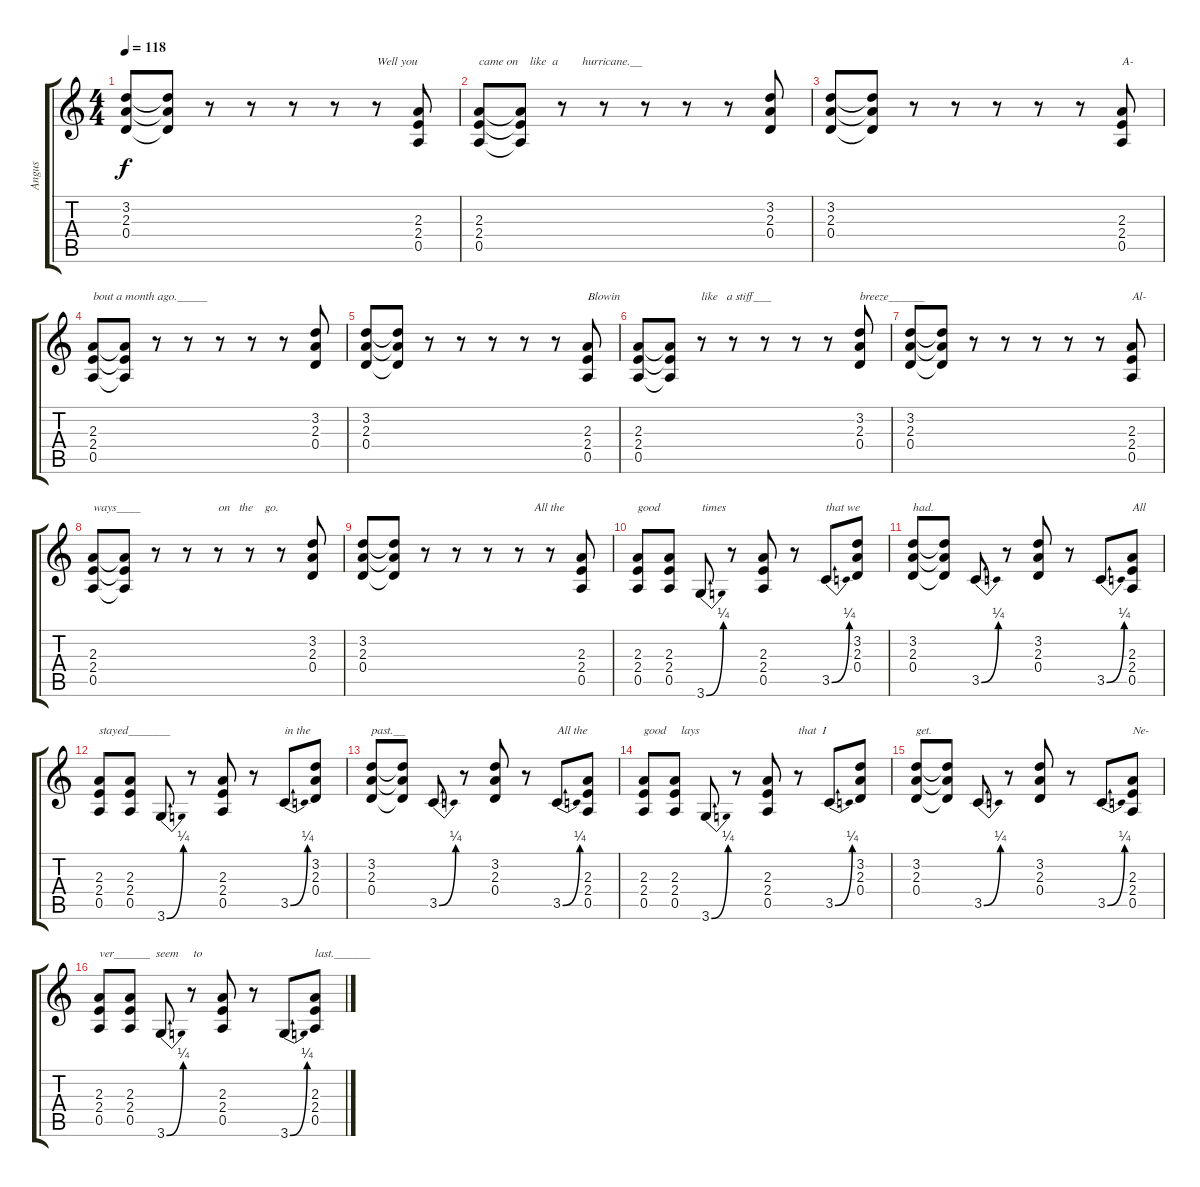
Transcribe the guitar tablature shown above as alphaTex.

\track ("Angus" "Angus") {instrument overdrivenguitar}
\staff {score tabs}
\tuning (E4 B3 G3 D3 A2 E2) {hide}
\ts (4 4)
\tempo 118
\clef g2
\ks c
(3.2 2.3 0.4).8{dy f} (3.2{t} 2.3{t} 0.4{t}).8 r.8 r.8 r.8 r.8 r.8{txt "Well you"} (2.3 2.4 0.5).8 |
(2.3 2.4 0.5).8{txt "came on    like  a        hurricane.__"} (2.3{t} 2.4{t} 0.5{t}).8 r.8 r.8 r.8 r.8 r.8 (3.2 2.3 0.4).8 |
(3.2 2.3 0.4).8 (3.2{t} 2.3{t} 0.4{t}).8 r.8 r.8 r.8 r.8 r.8 (2.3 2.4 0.5).8{txt "A-"} |
(2.3 2.4 0.5).8{txt "bout a month ago._____"} (2.3{t} 2.4{t} 0.5{t}).8 r.8 r.8 r.8 r.8 r.8 (3.2 2.3 0.4).8 |
(3.2 2.3 0.4).8 (3.2{t} 2.3{t} 0.4{t}).8 r.8 r.8 r.8 r.8 r.8 (2.3 2.4 0.5).8{txt "Blowin"} |
(2.3 2.4 0.5).8 (2.3{t} 2.4{t} 0.5{t}).8 r.8{txt "like   a stiff___"} r.8 r.8 r.8 r.8 (3.2 2.3 0.4).8{txt "breeze______"} |
(3.2 2.3 0.4).8 (3.2{t} 2.3{t} 0.4{t}).8 r.8 r.8 r.8 r.8 r.8 (2.3 2.4 0.5).8{txt "Al-"} |
(2.3 2.4 0.5).8{txt "ways____"} (2.3{t} 2.4{t} 0.5{t}).8 r.8 r.8 r.8{txt "on   the    go."} r.8 r.8 (3.2 2.3 0.4).8 |
(3.2 2.3 0.4).8 (3.2{t} 2.3{t} 0.4{t}).8 r.8 r.8 r.8 r.8{txt "     All the "} r.8 (2.3 2.4 0.5).8 |
(2.3 2.4 0.5).8{txt "good              times"} (2.3 2.4 0.5).8 3.6{be (bend 0 0 60 1)}.8 r.8 (2.3 2.4 0.5).8 r.8 3.5{be (bend 0 0 60 1)}.8{txt "that we "} (3.2 2.3 0.4).8 |
(3.2 2.3 0.4).8{txt "had."} (3.2{t} 2.3{t} 0.4{t}).8 3.5{be (bend 0 0 60 1)}.8 r.8 (3.2 2.3 0.4).8 r.8 3.5{be (bend 0 0 60 1)}.8 (2.3 2.4 0.5).8{txt "All"} |
(2.3 2.4 0.5).8{txt "stayed_______"} (2.3 2.4 0.5).8 3.6{be (bend 0 0 60 1)}.8 r.8 (2.3 2.4 0.5).8 r.8 3.5{be (bend 0 0 60 1)}.8{txt "in the"} (3.2 2.3 0.4).8 |
(3.2 2.3 0.4).8{txt "past.__"} (3.2{t} 2.3{t} 0.4{t}).8 3.5{be (bend 0 0 60 1)}.8 r.8 (3.2 2.3 0.4).8 r.8 3.5{be (bend 0 0 60 1)}.8{txt "All the"} (2.3 2.4 0.5).8 |
(2.3 2.4 0.5).8{txt "good     lays"} (2.3 2.4 0.5).8 3.6{be (bend 0 0 60 1)}.8 r.8 (2.3 2.4 0.5).8 r.8{txt "that  I"} 3.5{be (bend 0 0 60 1)}.8 (3.2 2.3 0.4).8 |
(3.2 2.3 0.4).8{txt "get."} (3.2{t} 2.3{t} 0.4{t}).8 3.5{be (bend 0 0 60 1)}.8 r.8 (3.2 2.3 0.4).8 r.8 3.5{be (bend 0 0 60 1)}.8 (2.3 2.4 0.5).8{txt "Ne-"} |
(2.3 2.4 0.5).8{txt "ver______  seem     to "} (2.3 2.4 0.5).8 3.6{be (bend 0 0 60 1)}.8 r.8 (2.3 2.4 0.5).8 r.8 3.6{be (bend 0 0 60 1)}.8 (2.3 2.4 0.5).8{txt "last.______"}
